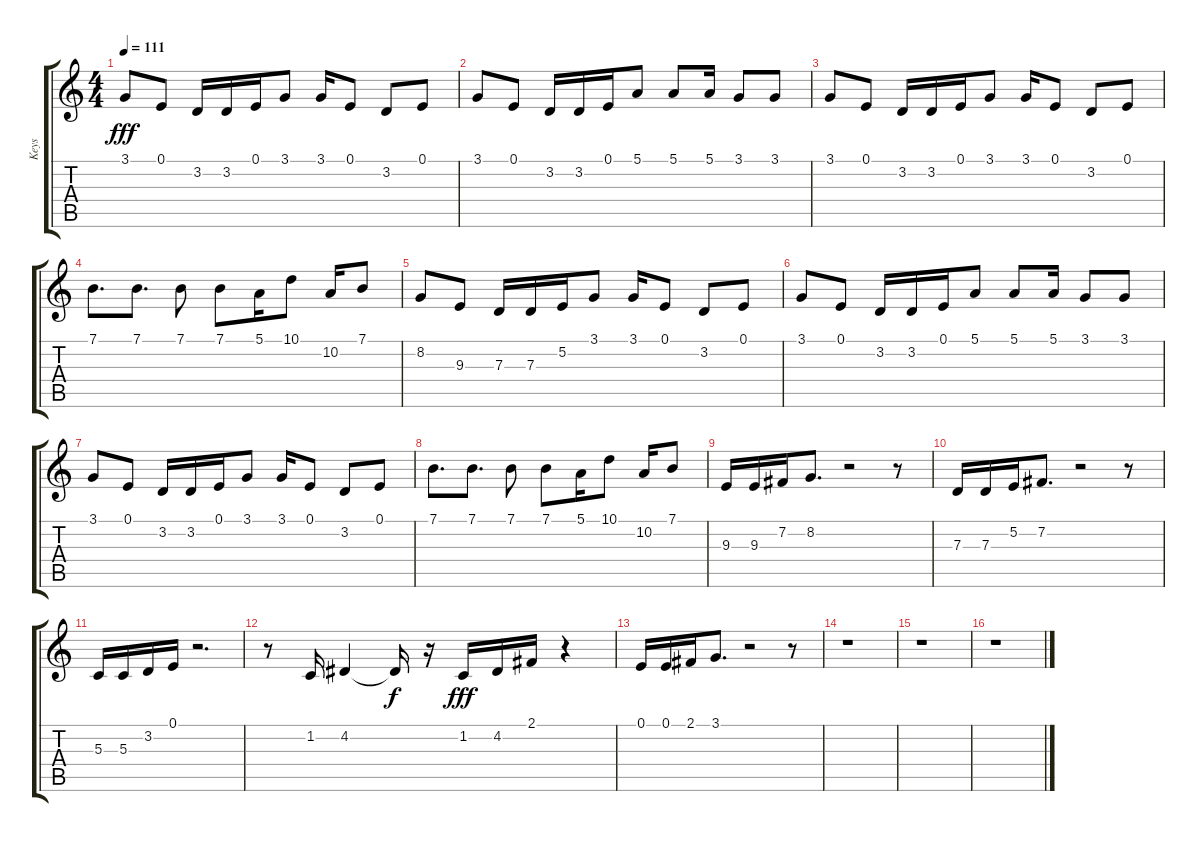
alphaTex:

\track ("Keys" "Keys") {instrument pizzicatostrings}
\staff {score tabs}
\tuning (E4 B3 G3 D3 A2 E2) {hide}
\ts (4 4)
\tempo 111
\clef g2
\ks c
3.1.8{dy fff volume 16 instrument pizzicatostrings} 0.1.8 3.2.16 3.2.16 0.1.16 3.1.8 3.1.16 0.1.8 3.2.8 0.1.8 |
3.1.8 0.1.8 3.2.16 3.2.16 0.1.16 5.1.8 5.1.8 5.1.16 3.1.8 3.1.8 |
3.1.8 0.1.8 3.2.16 3.2.16 0.1.16 3.1.8 3.1.16 0.1.8 3.2.8 0.1.8 |
7.1.8{d} 7.1.8{d} 7.1.8 7.1.8 5.1.16 10.1.8 10.2.16 7.1.8 |
8.2.8 9.3.8 7.3.16 7.3.16 5.2.16 3.1.8 3.1.16 0.1.8 3.2.8 0.1.8 |
3.1.8 0.1.8 3.2.16 3.2.16 0.1.16 5.1.8 5.1.8 5.1.16 3.1.8 3.1.8 |
3.1.8 0.1.8 3.2.16 3.2.16 0.1.16 3.1.8 3.1.16 0.1.8 3.2.8 0.1.8 |
7.1.8{d} 7.1.8{d} 7.1.8 7.1.8 5.1.16 10.1.8 10.2.16 7.1.8 |
9.3.16{volume 15} 9.3.16 7.2.16 8.2.8{d} r.2 r.8 |
7.3.16{volume 15 instrument pizzicatostrings} 7.3.16 5.2.16 7.2.8{d} r.2 r.8 |
5.3.16{volume 15 instrument pizzicatostrings} 5.3.16 3.2.16 0.1.16 r.2{d} |
r.8 1.2.16{volume 15 instrument pizzicatostrings} 4.2.4 4.2{t}.16{dy f} r.16 1.2.16{dy fff} 4.2.16 2.1.16 r.4 |
0.1.16{volume 15 instrument pizzicatostrings} 0.1.16 2.1.16 3.1.8{d} r.2 r.8 |
r.1 |
r.1 |
r.1
